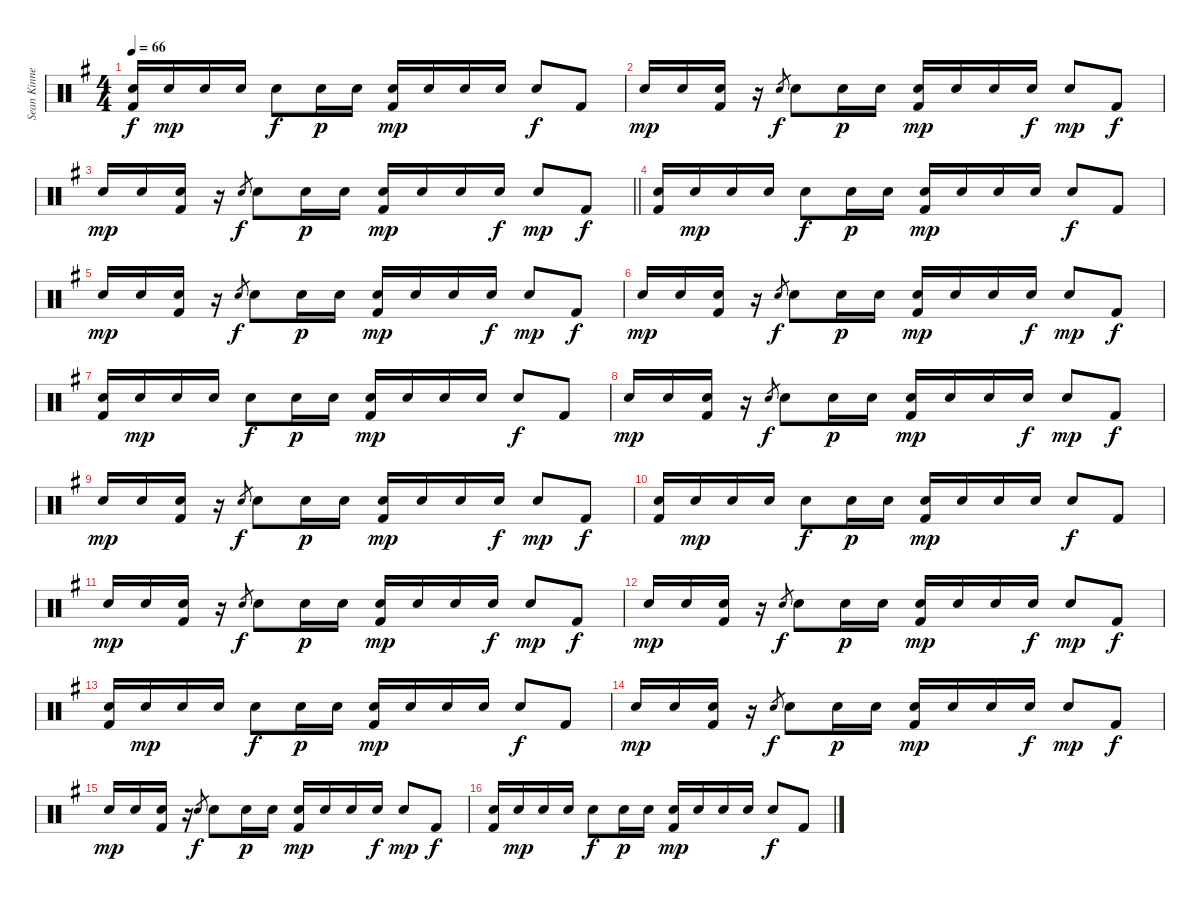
\track ("Sean Kinney - Drums" "Sean Kinne") {instrument percussion}
\staff {score}
\articulation defaults
\ts (4 4)
\tempo 66
\clef neutral
\ks eminor
("Electric Snare (hit)" "Kick (hit) 2").16{dy f} "Electric Snare (hit)".16{dy mp} "Electric Snare (hit)".16 "Electric Snare (hit)".16 "Electric Snare (hit)".8{dy f} "Electric Snare (hit)".16{dy p} "Electric Snare (hit)".16 ("Electric Snare (hit)" "Kick (hit) 2").16{dy mp} "Electric Snare (hit)".16 "Electric Snare (hit)".16 "Electric Snare (hit)".16 "Electric Snare (hit)".8{dy f} "Kick (hit) 2".8 |
"Electric Snare (hit)".16{dy mp} "Electric Snare (hit)".16 ("Electric Snare (hit)" "Kick (hit) 2").16 r.16 "Electric Snare (hit)".8{gr dy f} "Electric Snare (hit)".8 "Electric Snare (hit)".16{dy p} "Electric Snare (hit)".16 ("Electric Snare (hit)" "Kick (hit) 2").16{dy mp} "Electric Snare (hit)".16 "Electric Snare (hit)".16 "Electric Snare (hit)".16{dy f} "Electric Snare (hit)".8{dy mp} "Kick (hit) 2".8{dy f} |
\barLineRight lightlight "Electric Snare (hit)".16{dy mp} "Electric Snare (hit)".16
("Electric Snare (hit)" "Kick (hit) 2").16 r.16 "Electric Snare (hit)".8{gr dy f} "Electric Snare (hit)".8 "Electric Snare (hit)".16{dy p} "Electric Snare (hit)".16 ("Electric Snare (hit)" "Kick (hit) 2").16{dy mp} "Electric Snare (hit)".16 "Electric Snare (hit)".16 "Electric Snare (hit)".16{dy f} "Electric Snare (hit)".8{dy mp} "Kick (hit) 2".8{dy f} |
("Electric Snare (hit)" "Kick (hit) 2").16 "Electric Snare (hit)".16{dy mp} "Electric Snare (hit)".16 "Electric Snare (hit)".16 "Electric Snare (hit)".8{dy f} "Electric Snare (hit)".16{dy p} "Electric Snare (hit)".16 ("Electric Snare (hit)" "Kick (hit) 2").16{dy mp} "Electric Snare (hit)".16 "Electric Snare (hit)".16 "Electric Snare (hit)".16 "Electric Snare (hit)".8{dy f} "Kick (hit) 2".8 |
"Electric Snare (hit)".16{dy mp} "Electric Snare (hit)".16 ("Electric Snare (hit)" "Kick (hit) 2").16 r.16 "Electric Snare (hit)".8{gr dy f} "Electric Snare (hit)".8 "Electric Snare (hit)".16{dy p} "Electric Snare (hit)".16 ("Electric Snare (hit)" "Kick (hit) 2").16{dy mp} "Electric Snare (hit)".16 "Electric Snare (hit)".16 "Electric Snare (hit)".16{dy f} "Electric Snare (hit)".8{dy mp} "Kick (hit) 2".8{dy f} |
"Electric Snare (hit)".16{dy mp} "Electric Snare (hit)".16 ("Electric Snare (hit)" "Kick (hit) 2").16 r.16 "Electric Snare (hit)".8{gr dy f} "Electric Snare (hit)".8 "Electric Snare (hit)".16{dy p} "Electric Snare (hit)".16 ("Electric Snare (hit)" "Kick (hit) 2").16{dy mp} "Electric Snare (hit)".16 "Electric Snare (hit)".16 "Electric Snare (hit)".16{dy f} "Electric Snare (hit)".8{dy mp} "Kick (hit) 2".8{dy f} |
("Electric Snare (hit)" "Kick (hit) 2").16 "Electric Snare (hit)".16{dy mp} "Electric Snare (hit)".16 "Electric Snare (hit)".16 "Electric Snare (hit)".8{dy f} "Electric Snare (hit)".16{dy p} "Electric Snare (hit)".16 ("Electric Snare (hit)" "Kick (hit) 2").16{dy mp} "Electric Snare (hit)".16 "Electric Snare (hit)".16 "Electric Snare (hit)".16 "Electric Snare (hit)".8{dy f} "Kick (hit) 2".8 |
"Electric Snare (hit)".16{dy mp} "Electric Snare (hit)".16 ("Electric Snare (hit)" "Kick (hit) 2").16 r.16 "Electric Snare (hit)".8{gr dy f} "Electric Snare (hit)".8 "Electric Snare (hit)".16{dy p} "Electric Snare (hit)".16 ("Electric Snare (hit)" "Kick (hit) 2").16{dy mp} "Electric Snare (hit)".16 "Electric Snare (hit)".16 "Electric Snare (hit)".16{dy f} "Electric Snare (hit)".8{dy mp} "Kick (hit) 2".8{dy f} |
"Electric Snare (hit)".16{dy mp} "Electric Snare (hit)".16 ("Electric Snare (hit)" "Kick (hit) 2").16 r.16 "Electric Snare (hit)".8{gr dy f} "Electric Snare (hit)".8 "Electric Snare (hit)".16{dy p} "Electric Snare (hit)".16 ("Electric Snare (hit)" "Kick (hit) 2").16{dy mp} "Electric Snare (hit)".16 "Electric Snare (hit)".16 "Electric Snare (hit)".16{dy f} "Electric Snare (hit)".8{dy mp} "Kick (hit) 2".8{dy f} |
("Electric Snare (hit)" "Kick (hit) 2").16 "Electric Snare (hit)".16{dy mp} "Electric Snare (hit)".16 "Electric Snare (hit)".16 "Electric Snare (hit)".8{dy f} "Electric Snare (hit)".16{dy p} "Electric Snare (hit)".16 ("Electric Snare (hit)" "Kick (hit) 2").16{dy mp} "Electric Snare (hit)".16 "Electric Snare (hit)".16 "Electric Snare (hit)".16 "Electric Snare (hit)".8{dy f} "Kick (hit) 2".8 |
"Electric Snare (hit)".16{dy mp} "Electric Snare (hit)".16 ("Electric Snare (hit)" "Kick (hit) 2").16 r.16 "Electric Snare (hit)".8{gr dy f} "Electric Snare (hit)".8 "Electric Snare (hit)".16{dy p} "Electric Snare (hit)".16 ("Electric Snare (hit)" "Kick (hit) 2").16{dy mp} "Electric Snare (hit)".16 "Electric Snare (hit)".16 "Electric Snare (hit)".16{dy f} "Electric Snare (hit)".8{dy mp} "Kick (hit) 2".8{dy f} |
"Electric Snare (hit)".16{dy mp} "Electric Snare (hit)".16 ("Electric Snare (hit)" "Kick (hit) 2").16 r.16 "Electric Snare (hit)".8{gr dy f} "Electric Snare (hit)".8 "Electric Snare (hit)".16{dy p} "Electric Snare (hit)".16 ("Electric Snare (hit)" "Kick (hit) 2").16{dy mp} "Electric Snare (hit)".16 "Electric Snare (hit)".16 "Electric Snare (hit)".16{dy f} "Electric Snare (hit)".8{dy mp} "Kick (hit) 2".8{dy f} |
("Electric Snare (hit)" "Kick (hit) 2").16 "Electric Snare (hit)".16{dy mp} "Electric Snare (hit)".16 "Electric Snare (hit)".16 "Electric Snare (hit)".8{dy f} "Electric Snare (hit)".16{dy p} "Electric Snare (hit)".16 ("Electric Snare (hit)" "Kick (hit) 2").16{dy mp} "Electric Snare (hit)".16 "Electric Snare (hit)".16 "Electric Snare (hit)".16 "Electric Snare (hit)".8{dy f} "Kick (hit) 2".8 |
"Electric Snare (hit)".16{dy mp} "Electric Snare (hit)".16 ("Electric Snare (hit)" "Kick (hit) 2").16 r.16 "Electric Snare (hit)".8{gr dy f} "Electric Snare (hit)".8 "Electric Snare (hit)".16{dy p} "Electric Snare (hit)".16 ("Electric Snare (hit)" "Kick (hit) 2").16{dy mp} "Electric Snare (hit)".16 "Electric Snare (hit)".16 "Electric Snare (hit)".16{dy f} "Electric Snare (hit)".8{dy mp} "Kick (hit) 2".8{dy f} |
"Electric Snare (hit)".16{dy mp} "Electric Snare (hit)".16 ("Electric Snare (hit)" "Kick (hit) 2").16 r.16 "Electric Snare (hit)".8{gr dy f} "Electric Snare (hit)".8 "Electric Snare (hit)".16{dy p} "Electric Snare (hit)".16 ("Electric Snare (hit)" "Kick (hit) 2").16{dy mp} "Electric Snare (hit)".16 "Electric Snare (hit)".16 "Electric Snare (hit)".16{dy f} "Electric Snare (hit)".8{dy mp} "Kick (hit) 2".8{dy f} |
("Electric Snare (hit)" "Kick (hit) 2").16 "Electric Snare (hit)".16{dy mp} "Electric Snare (hit)".16 "Electric Snare (hit)".16 "Electric Snare (hit)".8{dy f} "Electric Snare (hit)".16{dy p} "Electric Snare (hit)".16 ("Electric Snare (hit)" "Kick (hit) 2").16{dy mp} "Electric Snare (hit)".16 "Electric Snare (hit)".16 "Electric Snare (hit)".16 "Electric Snare (hit)".8{dy f} "Kick (hit) 2".8
